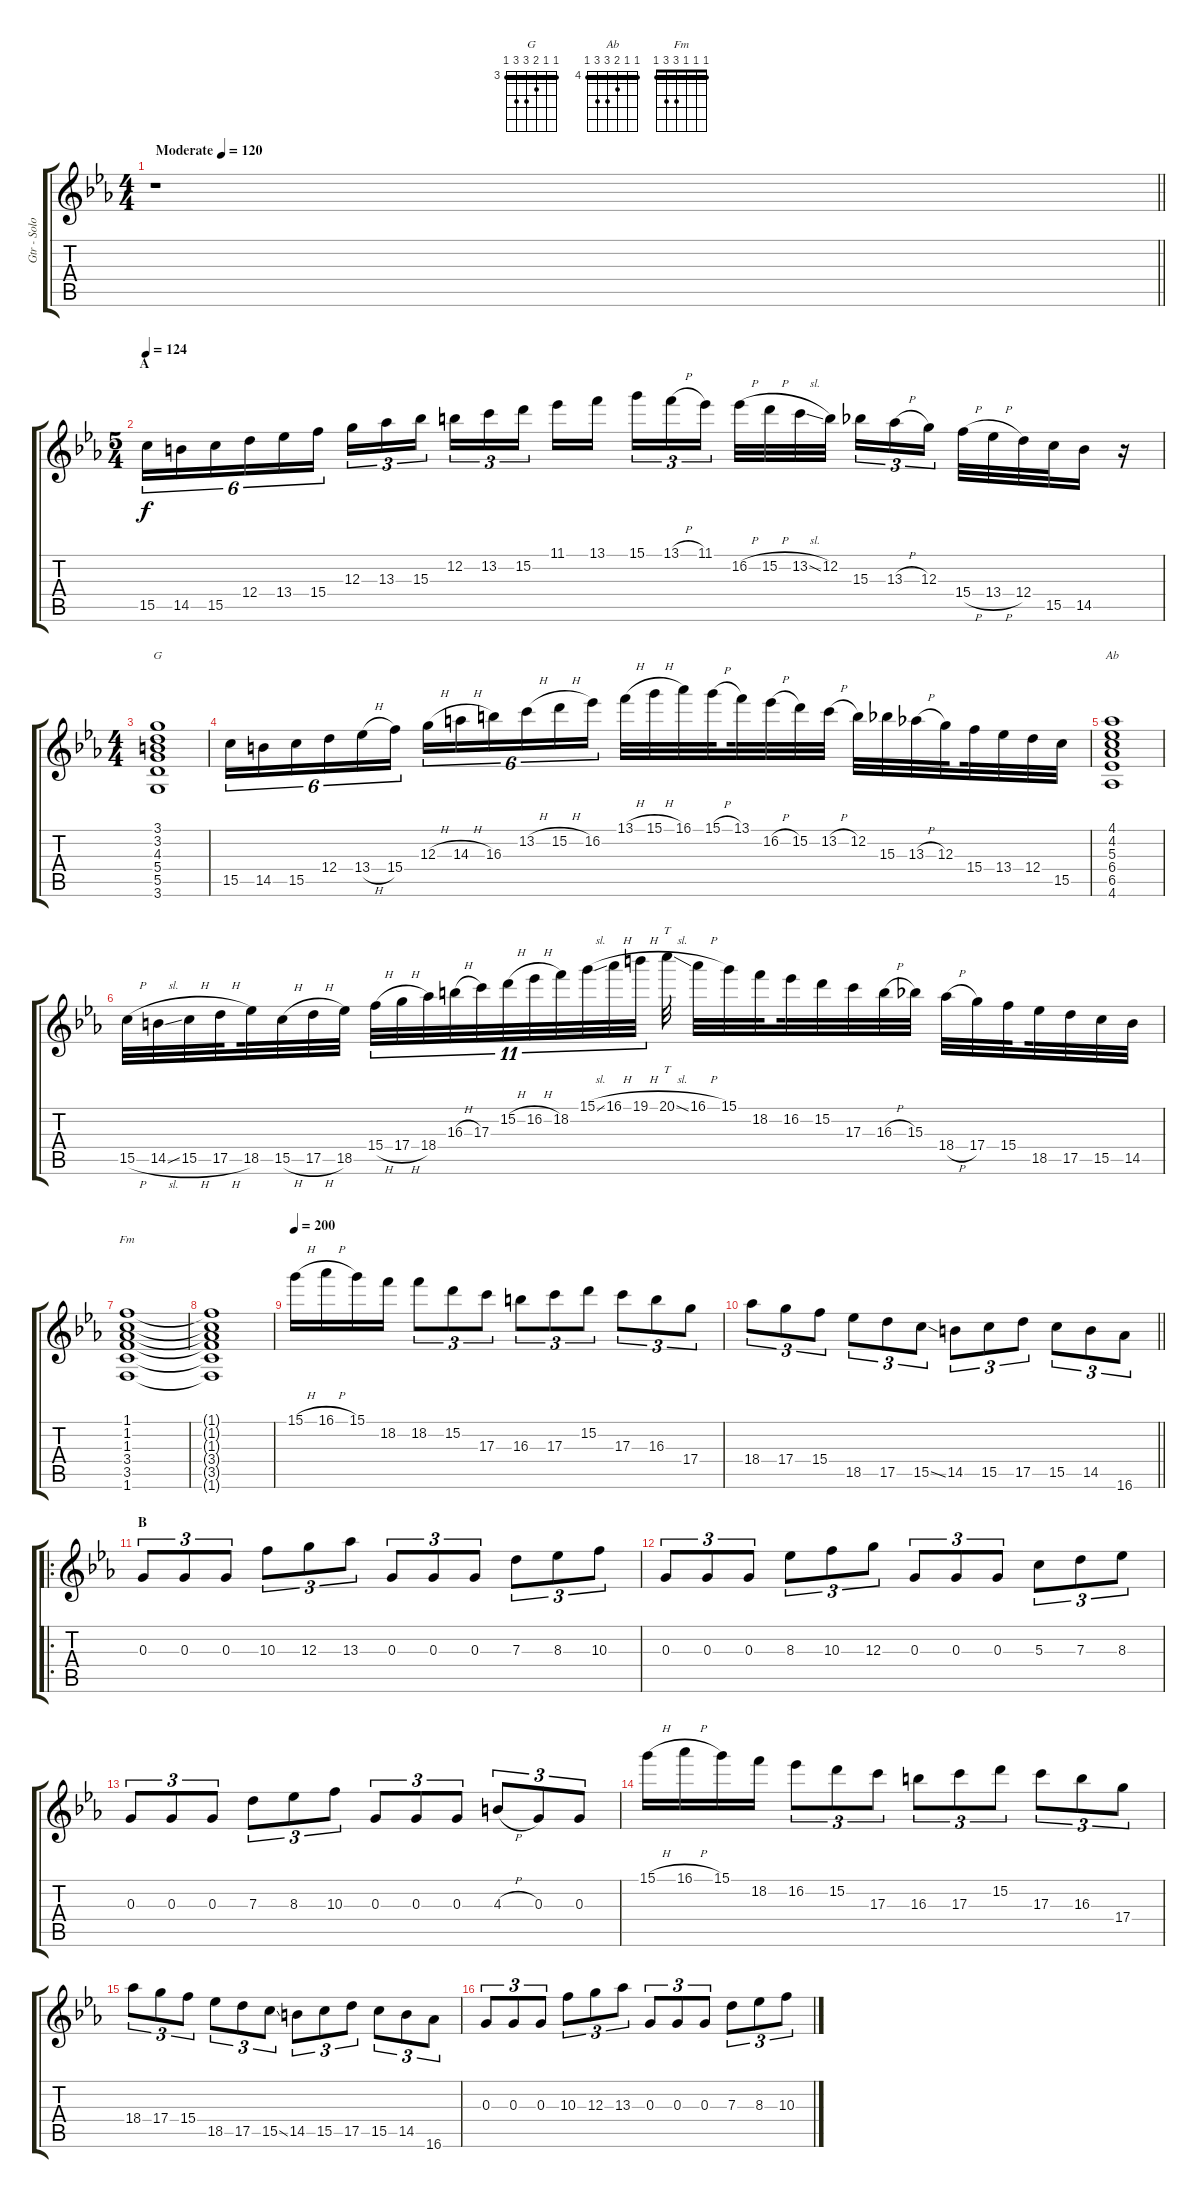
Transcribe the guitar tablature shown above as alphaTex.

\track ("Gtr - Solo" "Gtr - Solo") {instrument overdrivenguitar}
\staff {score tabs}
\tuning (E4 B3 G3 D3 A2 E2) {hide}
\chord ("G" 3 3 4 5 5 3) {firstfret 3 barre 3}
\chord ("Ab" 4 4 5 6 6 4) {firstfret 4 barre 4}
\chord ("Fm" 1 1 1 3 3 1) {barre 1}
\ts (4 4)
\tempo (120 "Moderate")
\clef g2
\barLineRight lightlight
\ks cminor
r.1{dy f instrument overdrivenguitar} |
\ts (5 4)
\section ("" "A")
\tempo 124
15.5.16{tu (6 4)} 14.5.16{tu (6 4)} 15.5.16{tu (6 4)} 12.4.16{tu (6 4)} 13.4.16{tu (6 4)} 15.4.16{tu (6 4)} 12.3.16{tu (3 2)} 13.3.16{tu (3 2)} 15.3.16{tu (3 2) beam splitsecondary} 12.2.16{tu (3 2)} 13.2.16{tu (3 2)} 15.2.16{tu (3 2)} 11.1.16 13.1.16{beam splitsecondary} 15.1.16{tu (3 2)} 13.1{h}.16{tu (3 2)} 11.1.16{tu (3 2)} 16.2{h}.32 15.2{h}.32 13.2{sl}.32 12.2.32{beam splitsecondary} 15.3.16{tu (3 2)} 13.3{h}.16{tu (3 2)} 12.3.16{tu (3 2)} 15.4{h}.32 13.4{h}.32 12.4.32 15.5.32 14.5.16 r.16 |
\ts (4 4)
(3.1 3.2 4.3 5.4 5.5 3.6).1{ch "G"} |
15.5.16{tu (6 4)} 14.5.16{tu (6 4)} 15.5.16{tu (6 4)} 12.4.16{tu (6 4)} 13.4{h}.16{tu (6 4)} 15.4.16{tu (6 4)} 12.3{h}.16{tu (6 4)} 14.3{h}.16{tu (6 4)} 16.3.16{tu (6 4)} 13.2{h}.16{tu (6 4)} 15.2{h}.16{tu (6 4)} 16.2.16{tu (6 4)} 13.1{h}.32 15.1{h}.32 16.1.32 15.1{h}.32{beam splitsecondary} 13.1.32 16.2{h}.32 15.2.32 13.2{h}.32 12.2.32 15.3.32 13.3{h}.32 12.3.32{beam splitsecondary} 15.4.32 13.4.32 12.4.32 15.5.32 |
(4.1 4.2 5.3 6.4 6.5 4.6).1{ch "Ab"} |
15.5{h}.32 14.5{sl}.32 15.5{h}.32 17.5{h}.32{beam splitsecondary} 18.5.32 15.5{h}.32 17.5{h}.32 18.5.32 15.4{h}.32{tu (11 8)} 17.4{h}.32{tu (11 8)} 18.4.32{tu (11 8)} 16.3{h}.32{tu (11 8)} 17.3.32{tu (11 8)} 15.2{h}.32{tu (11 8)} 16.2{h}.32{tu (11 8)} 18.2.32{tu (11 8)} 15.1{sl}.32{tu (11 8)} 16.1{h}.32{tu (11 8)} 19.1{h}.32{tu (11 8)} 20.1{sl}.32{tt} 16.1{h}.32 15.1.32 18.2.32{beam splitsecondary} 16.2.32 15.2.32 17.3.32 16.3{h}.32 15.3.32 18.4{h}.32 17.4.32 15.4.32{beam splitsecondary} 18.5.32 17.5.32 15.5.32 14.5.32 |
(1.1 1.2 1.3 3.4 3.5 1.6).1{ch "Fm"} |
(1.1{t} 1.2{t} 1.3{t} 3.4{t} 3.5{t} 1.6{t}).1 |
\tempo 200
15.1{h}.16 16.1{h}.16 15.1.16 18.2.16 18.2.8{tu (3 2)} 15.2.8{tu (3 2)} 17.3.8{tu (3 2)} 16.3.8{tu (3 2)} 17.3.8{tu (3 2)} 15.2.8{tu (3 2)} 17.3.8{tu (3 2)} 16.3.8{tu (3 2)} 17.4.8{tu (3 2)} |
\barLineRight lightlight
18.4.8{tu (3 2)} 17.4.8{tu (3 2)} 15.4.8{tu (3 2)} 18.5.8{tu (3 2)} 17.5.8{tu (3 2)} 15.5{ss}.8{tu (3 2)} 14.5.8{tu (3 2)} 15.5.8{tu (3 2)} 17.5.8{tu (3 2)} 15.5.8{tu (3 2)} 14.5.8{tu (3 2)} 16.6.8{tu (3 2)} |
\ro
\section ("" "B")
0.3.8{tu (3 2)} 0.3.8{tu (3 2)} 0.3.8{tu (3 2)} 10.3.8{tu (3 2)} 12.3.8{tu (3 2)} 13.3.8{tu (3 2)} 0.3.8{tu (3 2)} 0.3.8{tu (3 2)} 0.3.8{tu (3 2)} 7.3.8{tu (3 2)} 8.3.8{tu (3 2)} 10.3.8{tu (3 2)} |
0.3.8{tu (3 2)} 0.3.8{tu (3 2)} 0.3.8{tu (3 2)} 8.3.8{tu (3 2)} 10.3.8{tu (3 2)} 12.3.8{tu (3 2)} 0.3.8{tu (3 2)} 0.3.8{tu (3 2)} 0.3.8{tu (3 2)} 5.3.8{tu (3 2)} 7.3.8{tu (3 2)} 8.3.8{tu (3 2)} |
0.3.8{tu (3 2)} 0.3.8{tu (3 2)} 0.3.8{tu (3 2)} 7.3.8{tu (3 2)} 8.3.8{tu (3 2)} 10.3.8{tu (3 2)} 0.3.8{tu (3 2)} 0.3.8{tu (3 2)} 0.3.8{tu (3 2)} 4.3{h}.8{tu (3 2)} 0.3.8{tu (3 2)} 0.3.8{tu (3 2)} |
15.1{h}.16 16.1{h}.16 15.1.16 18.2.16 16.2.8{tu (3 2)} 15.2.8{tu (3 2)} 17.3.8{tu (3 2)} 16.3.8{tu (3 2)} 17.3.8{tu (3 2)} 15.2.8{tu (3 2)} 17.3.8{tu (3 2)} 16.3.8{tu (3 2)} 17.4.8{tu (3 2)} |
18.4.8{tu (3 2)} 17.4.8{tu (3 2)} 15.4.8{tu (3 2)} 18.5.8{tu (3 2)} 17.5.8{tu (3 2)} 15.5{ss}.8{tu (3 2)} 14.5.8{tu (3 2)} 15.5.8{tu (3 2)} 17.5.8{tu (3 2)} 15.5.8{tu (3 2)} 14.5.8{tu (3 2)} 16.6.8{tu (3 2)} |
0.3.8{tu (3 2)} 0.3.8{tu (3 2)} 0.3.8{tu (3 2)} 10.3.8{tu (3 2)} 12.3.8{tu (3 2)} 13.3.8{tu (3 2)} 0.3.8{tu (3 2)} 0.3.8{tu (3 2)} 0.3.8{tu (3 2)} 7.3.8{tu (3 2)} 8.3.8{tu (3 2)} 10.3.8{tu (3 2)}
